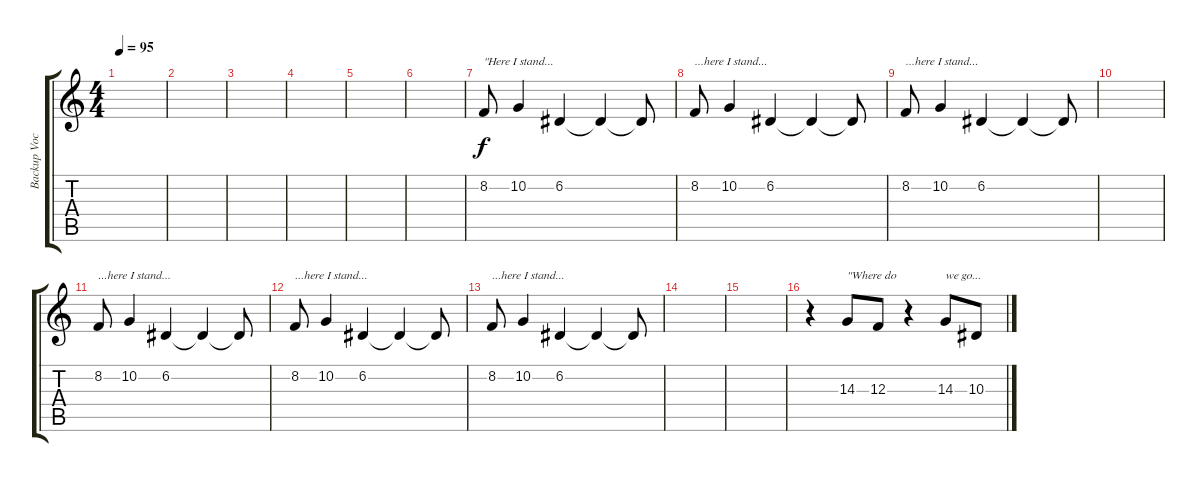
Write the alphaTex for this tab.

\track ("Backup Vocals" "Backup Voc") {instrument flute}
\staff {score tabs}
\tuning (D4 A3 F3 C3 G2 C2) {hide}
\ts (4 4)
\tempo 95
\clef g2
\ks c
|
|
|
|
|
|
8.2.8{txt "\"Here I stand..."} 10.2.4 6.2.4 6.2{t}.4 6.2{t}.8 |
8.2.8{txt "...here I stand..."} 10.2.4 6.2.4 6.2{t}.4 6.2{t}.8 |
8.2.8{txt "...here I stand..."} 10.2.4 6.2.4 6.2{t}.4 6.2{t}.8 |
|
8.2.8{txt "...here I stand..."} 10.2.4 6.2.4 6.2{t}.4 6.2{t}.8 |
8.2.8{txt "...here I stand..."} 10.2.4 6.2.4 6.2{t}.4 6.2{t}.8 |
8.2.8{txt "...here I stand..."} 10.2.4 6.2.4 6.2{t}.4 6.2{t}.8 |
|
|
r.4 14.3.8{txt "\"Where do"} 12.3.8 r.4 14.3.8{txt "we go..."} 10.3.8
